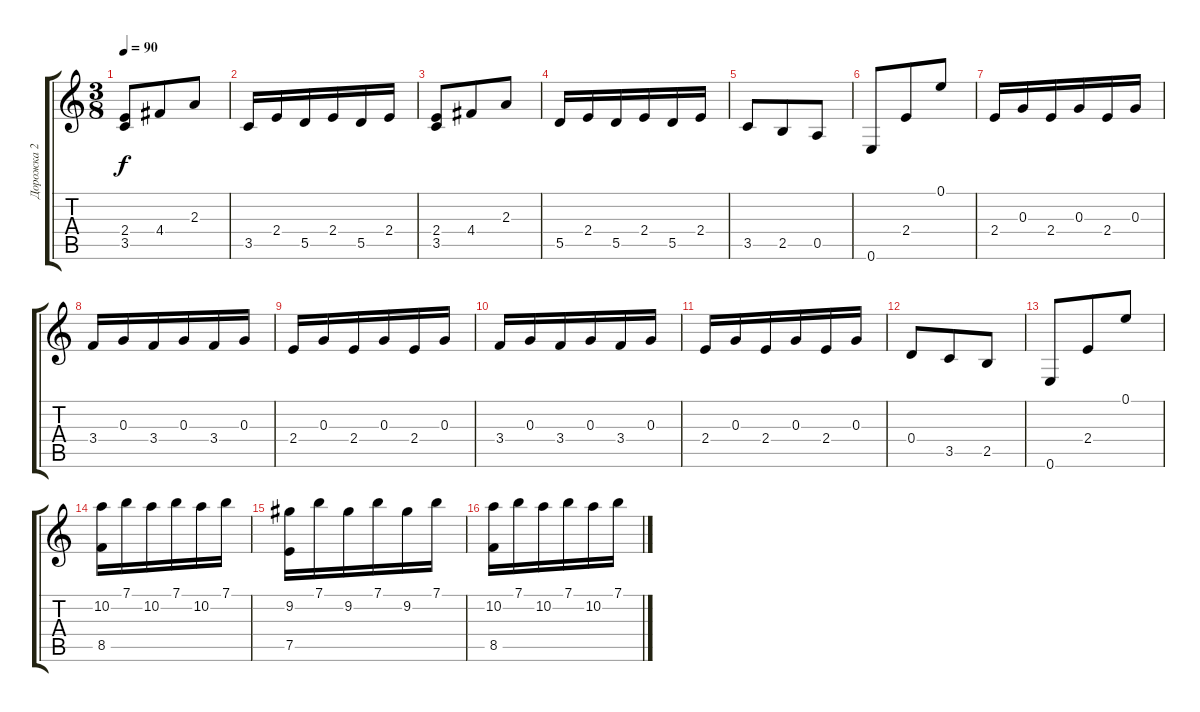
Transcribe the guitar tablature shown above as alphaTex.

\track ("Дорожка 2" "Дорожка 2") {instrument acousticguitarsteel}
\staff {score tabs}
\tuning (E4 B3 G3 D3 A2 E2) {hide}
\ts (3 8)
\tempo 90
\clef g2
\ks c
(2.4 3.5).8{dy f} 4.4.8 2.3.8 |
3.5.16 2.4.16 5.5.16 2.4.16 5.5.16 2.4.16 |
(2.4 3.5).8 4.4.8 2.3.8 |
5.5.16 2.4.16 5.5.16 2.4.16 5.5.16 2.4.16 |
3.5.8 2.5.8 0.5.8 |
0.6.8 2.4.8 0.1.8 |
2.4.16 0.3.16 2.4.16 0.3.16 2.4.16 0.3.16 |
3.4.16 0.3.16 3.4.16 0.3.16 3.4.16 0.3.16 |
2.4.16 0.3.16 2.4.16 0.3.16 2.4.16 0.3.16 |
3.4.16 0.3.16 3.4.16 0.3.16 3.4.16 0.3.16 |
2.4.16 0.3.16 2.4.16 0.3.16 2.4.16 0.3.16 |
0.4.8 3.5.8 2.5.8 |
0.6.8 2.4.8 0.1.8 |
(10.2 8.5).16 7.1.16 10.2.16 7.1.16 10.2.16 7.1.16 |
(9.2 7.5).16 7.1.16 9.2.16 7.1.16 9.2.16 7.1.16 |
(10.2 8.5).16 7.1.16 10.2.16 7.1.16 10.2.16 7.1.16
